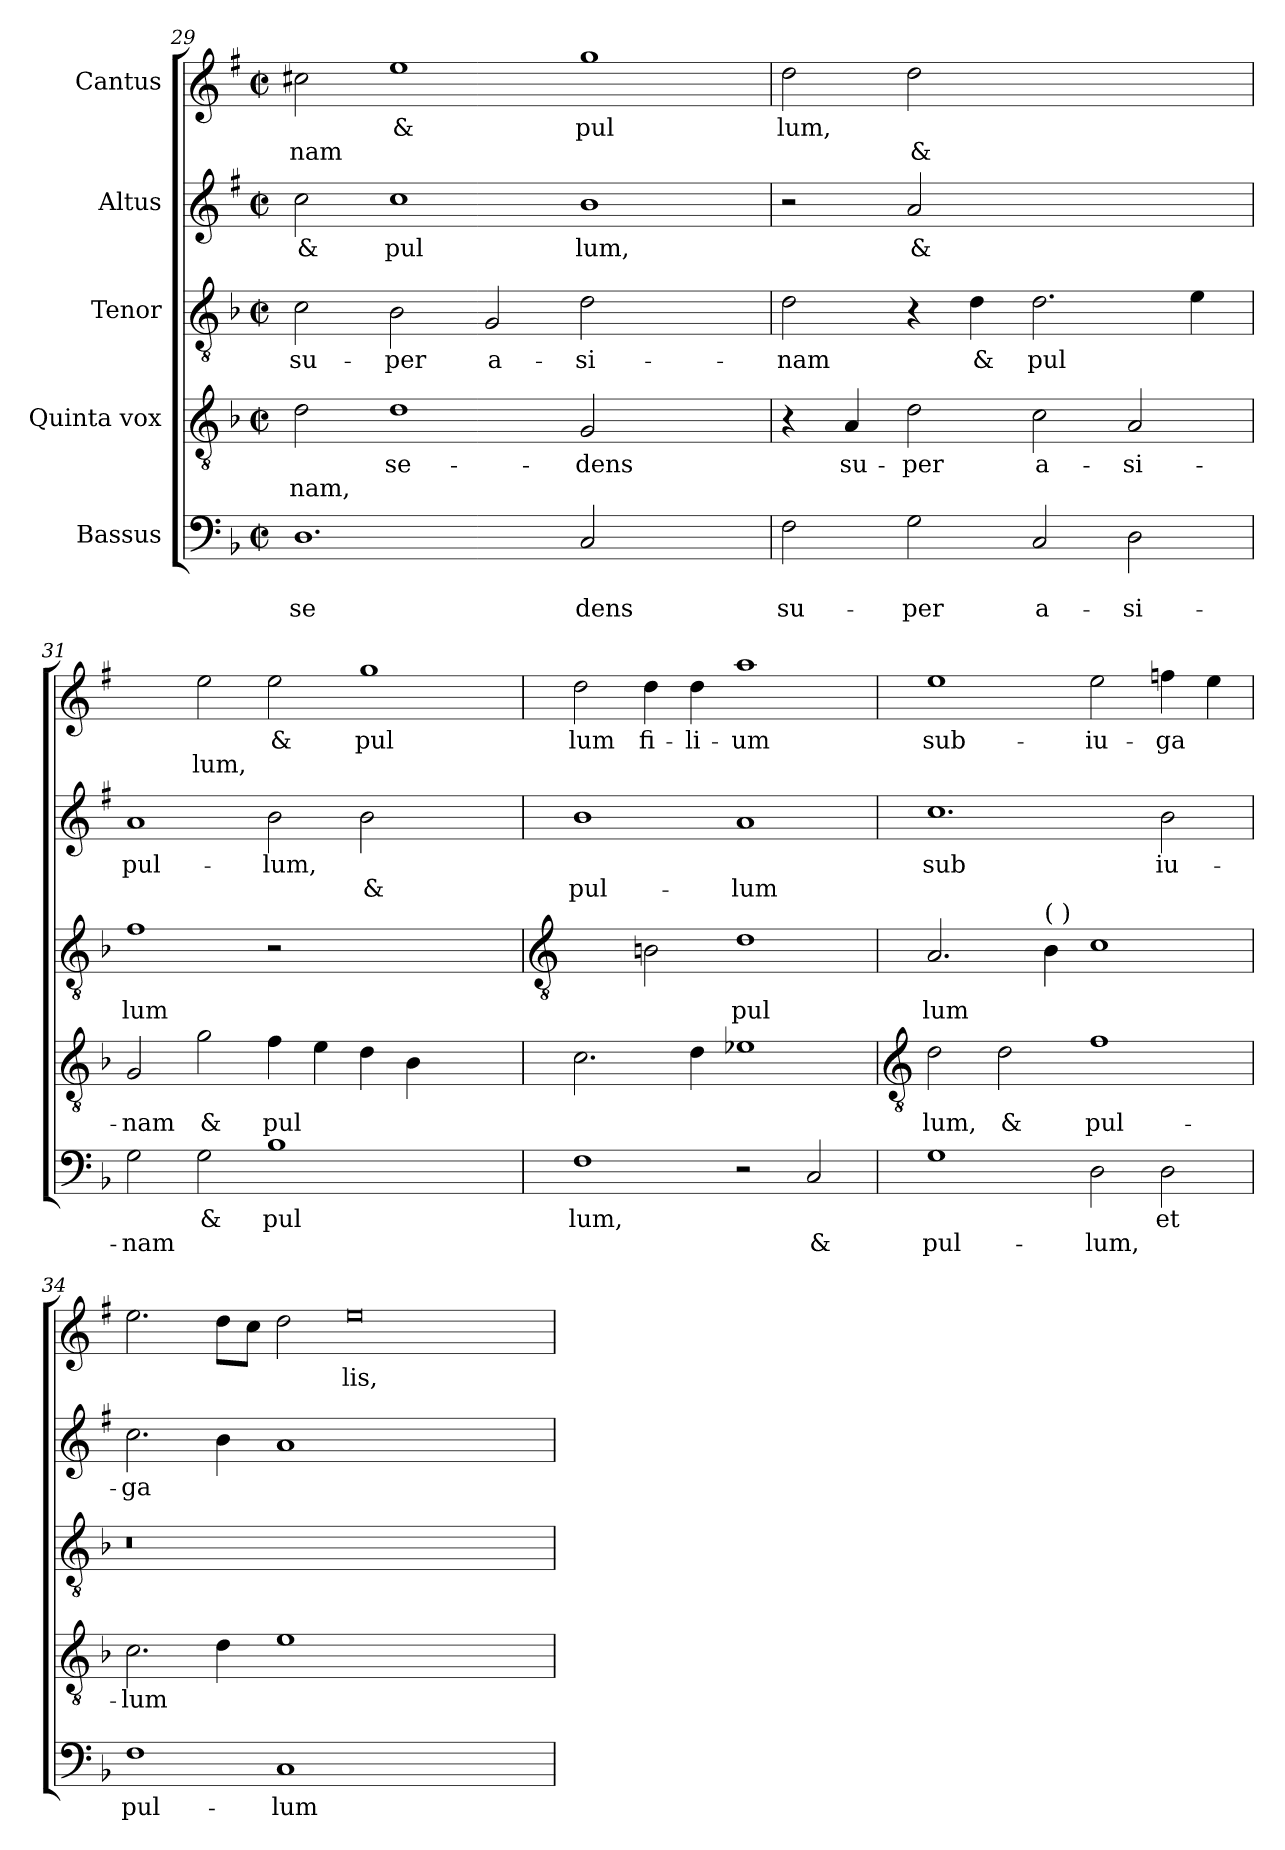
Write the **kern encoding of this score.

**kern	**text	**text	**kern	**text	**text	**kern	**text	**kern	**text	**text	**kern	**text	**text
*part5	*part5	*part5	*part4	*part4	*part4	*part3	*part3	*part2	*part2	*part2	*part1	*part1	*part1
*staff5	*staff5	*staff5	*staff4	*staff4	*staff4	*staff3	*staff3	*staff2	*staff2	*staff2	*staff1	*staff1	*staff1
*I"Bassus	*	*	*I"Quinta vox	*	*	*I"Tenor	*	*I"Altus	*	*	*I"Cantus	*	*
*clefF4	*	*	*clefGv2	*	*	*clefGv2	*	*clefG2	*	*	*clefG2	*	*
*	*	*	*	*	*	*	*	*ITrd1c2	*	*	*ITrd1c2	*	*
*k[b-]	*	*	*k[b-]	*	*	*k[b-]	*	*k[b-]	*	*	*k[b-]	*	*
*F:	*	*	*F:	*	*	*F:	*	*F:	*	*	*F:	*	*
*M4/2	*	*	*M4/2	*	*	*M4/2	*	*M4/2	*	*	*M4/2	*	*
*met(c|)	*	*	*met(c|)	*	*	*met(c|)	*	*met(c|)	*	*	*met(c|)	*	*
=29	=29	=29	=29	=29	=29	=29	=29	=29	=29	=29	=29	=29	=29
!	!	!LO:LY:b	!	!	!LO:LY:b	!	!LO:LY:b	!	!LO:LY:b	!	!	!	!LO:LY:b
1.D	.	se	2d	.	-nam,	2c	su-	2b-	&	.	2bn	.	-nam
!	!	!	!	!LO:LY:b	!	!	!LO:LY:b	!	!LO:LY:b	!	!	!LO:LY:b	!
.	.	.	1d	se-	.	2B-	-per	1b-	pul	.	1dd	&	.
!	!	!	!	!	!	!	!LO:LY:b	!	!	!	!	!	!
.	.	.	.	.	.	2G	a-	.	.	.	.	.	.
!	!	!LO:LY:b	!	!LO:LY:b	!	!	!LO:LY:b	!	!LO:LY:b	!	!	!LO:LY:b	!
2C	.	dens	2G	-dens	.	2d	-si-	1a	lum,	.	1ff	pul	.
2ryy	.	.	2ryy	.	.	2ryy	.	.	.	.	.	.	.
=30	=30	=30	=30	=30	=30	=30	=30	=30	=30	=30	=30	=30	=30
!	!	!LO:LY:b	!	!	!	!	!LO:LY:b	!	!	!	!	!LO:LY:b	!
2F	.	su-	4r	.	.	2d	-nam	2r	.	.	2cc	lum,	.
!	!	!	!	!LO:LY:b	!	!	!	!	!	!	!	!	!
.	.	.	4A	su-	.	.	.	.	.	.	.	.	.
!	!	!LO:LY:b	!	!LO:LY:b	!	!	!	!	!LO:LY:b	!	!	!	!LO:LY:b
2G	.	-per	2d	-per	.	4r	.	2g	&	.	2cc	.	&
!	!	!	!	!	!	!	!LO:LY:b	!	!	!	!	!	!
.	.	.	.	.	.	4d	&	.	.	.	.	.	.
!	!	!LO:LY:b	!	!LO:LY:b	!	!	!LO:LY:b	!	!	!	!	!	!LO:LY:b
2C	.	a-	2c	a-	.	2.d	pul	1ryy	.	.	[2ggyy	.	pul
!	!	!LO:LY:b	!	!LO:LY:b	!	!	!	!	!	!	!	!	!
2D	.	-si-	2A	-si-	.	.	.	.	.	.	2ryy	.	.
.	.	.	.	.	.	4e	.	.	.	.	.	.	.
!!LO:LB:g=z
=31	=31	=31	=31	=31	=31	=31	=31	=31	=31	=31	=31	=31	=31
!	!	!LO:LY:b	!	!LO:LY:b	!	!	!LO:LY:b	!	!LO:LY:b	!	!	!	!
2G	.	-nam	2G	-nam	.	1f	lum	1g	pul-	.	2ggyy]	.	.
!	!LO:LY:b	!	!	!LO:LY:b	!	!	!	!	!	!	!	!	!LO:LY:b
2G	&	.	2g	&	.	.	.	.	.	.	2dd	.	lum,
!	!LO:LY:b	!	!	!LO:LY:b	!	!	!	!	!LO:LY:b	!	!	!LO:LY:b	!
1B-	pul	.	4f	pul	.	2r	.	2a	-lum,	.	2dd	&	.
.	.	.	4e	.	.	.	.	.	.	.	.	.	.
!	!	!	!	!	!	!	!LO:LY:b	!	!	!LO:LY:b	!	!LO:LY:b	!
.	.	.	4d	.	.	[2cyy	&	2a	.	&	1ff	pul	.
.	.	.	4B-	.	.	.	.	.	.	.	.	.	.
2ryy	.	.	2ryy	.	.	2ryy	.	2ryy	.	.	.	.	.
!!LO:LB:g=z
=32	=32	=32	=32	=32	=32	=32	=32	=32	=32	=32	=32	=32	=32
*	*	*	*	*	*	*clefGv2	*	*	*	*	*	*	*
!	!LO:LY:b	!	!	!	!	!	!	!	!	!LO:LY:b	!	!LO:LY:b	!
1F	lum,	.	2.c	.	.	2cyy]	.	1a	.	pul-	2cc	lum	.
!	!	!	!	!	!	!	!	!	!	!	!	!LO:LY:b	!
.	.	.	.	.	.	2Bn	.	.	.	.	4cc	fi-	.
!	!	!	!	!	!	!	!	!	!	!	!	!LO:LY:b	!
.	.	.	4d	.	.	.	.	.	.	.	4cc	-li-	.
!	!	!	!	!	!	!	!LO:LY:b	!	!	!LO:LY:b	!	!LO:LY:b	!
2r	.	.	1e-X	.	.	1d	pul	1g	.	-lum	1gg	-um	.
!	!	!LO:LY:b	!	!	!	!	!	!	!	!	!	!	!
2C	.	&	.	.	.	.	.	.	.	.	.	.	.
!!LO:LB:g=z
=33	=33	=33	=33	=33	=33	=33	=33	=33	=33	=33	=33	=33	=33
*	*	*	*clefGv2	*	*	*	*	*	*	*	*	*	*
!	!	!LO:LY:b	!	!LO:LY:b	!	!	!LO:LY:b	!	!LO:LY:b	!	!	!LO:LY:b	!
1G	.	pul-	2d	lum,	.	2.A	lum	1.b-	sub	.	1dd	sub-	.
!	!	!	!	!LO:LY:b	!	!	!	!	!	!	!	!	!
.	.	.	2d	&	.	.	.	.	.	.	.	.	.
!	!	!	!	!	!	!LO:TX:a:t=(  )	!	!	!	!	!	!	!
.	.	.	.	.	.	4B-	.	.	.	.	.	.	.
!	!	!LO:LY:b	!	!LO:LY:b	!	!	!	!	!	!	!	!LO:LY:b	!
2D	.	-lum,	1f	pul-	.	1c	.	.	.	.	2dd	-iu-	.
!	!LO:LY:b	!	!	!	!	!	!	!	!LO:LY:b	!	!	!LO:LY:b	!
2D	et	.	.	.	.	.	.	2a	iu-	.	4ee-X	-ga	.
.	.	.	.	.	.	.	.	.	.	.	4dd	.	.
=34	=34	=34	=34	=34	=34	=34	=34	=34	=34	=34	=34	=34	=34
!	!LO:LY:b	!	!	!LO:LY:b	!	!	!	!	!LO:LY:b	!	!	!	!
1F	pul-	.	2.c	-lum	.	0r	.	2.b-	-ga	.	2.dd	.	.
.	.	.	4d	.	.	.	.	4a	.	.	8ccL	.	.
.	.	.	.	.	.	.	.	.	.	.	8b-J	.	.
!	!LO:LY:b	!	!	!	!	!	!	!	!	!	!	!	!
1C	-lum	.	1e	.	.	.	.	1g	.	.	2cc	.	.
!	!	!	!	!	!	!	!	!	!	!	!	!LO:LY:b	!
.	.	.	.	.	.	.	.	.	.	.	0dd	lis,	.
1.ryy	.	.	1.ryy	.	.	1.ryy	.	1.ryy	.	.	.	.	.
=	=	=	=	=	=	=	=	=	=	=	=	=	=
*-	*-	*-	*-	*-	*-	*-	*-	*-	*-	*-	*-	*-	*-
